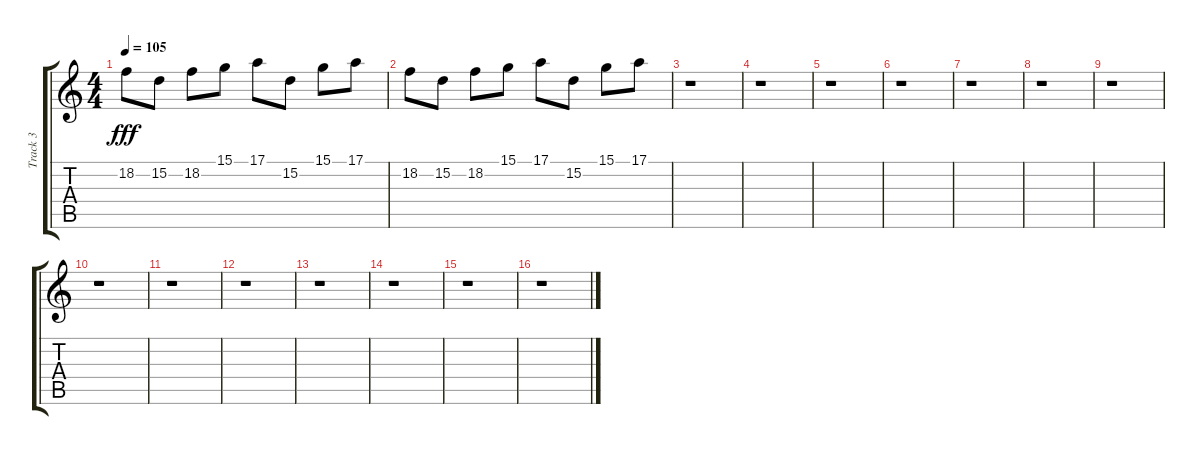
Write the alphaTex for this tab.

\track ("Track 3" "Track 3") {instrument panflute}
\staff {score tabs}
\tuning (E4 B3 G3 D3 A2 E2) {hide}
\ts (4 4)
\tempo 105
\clef g2
\ks c
18.2.8{dy fff} 15.2.8 18.2.8 15.1.8 17.1.8 15.2.8 15.1.8 17.1.8 |
18.2.8 15.2.8 18.2.8 15.1.8 17.1.8 15.2.8 15.1.8 17.1.8 |
r.1 |
r.1 |
r.1 |
r.1 |
r.1 |
r.1 |
r.1 |
r.1 |
r.1 |
r.1 |
r.1 |
r.1 |
r.1 |
r.1
